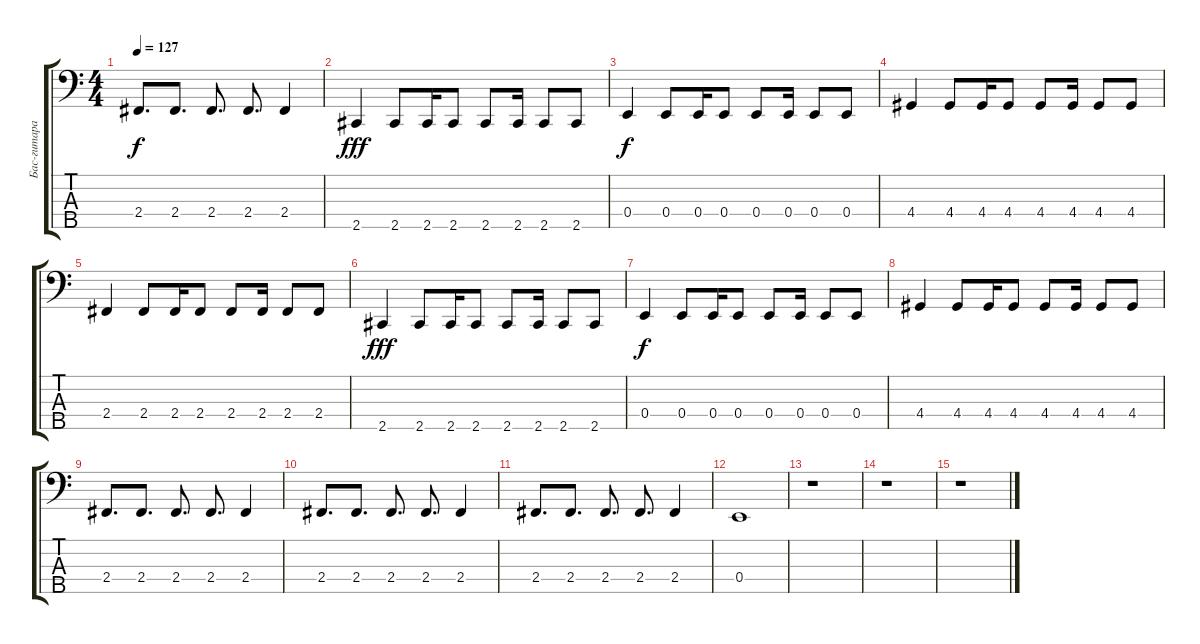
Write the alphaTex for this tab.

\track ("Бас-гитара" "Бас-гитара") {instrument electricbassfinger}
\staff {score tabs}
\tuning (G2 D2 A1 E1 B0) {hide}
\ts (4 4)
\tempo 127
\clef f4
\ks c
2.4.8{d dy f} 2.4.8{d} 2.4.8{d} 2.4.8{d} 2.4.4 |
2.5.4{dy fff volume 15} 2.5.8 2.5.16 2.5.8 2.5.8 2.5.16 2.5.8 2.5.8 |
0.4.4{dy f} 0.4.8 0.4.16 0.4.8 0.4.8 0.4.16 0.4.8 0.4.8 |
4.4.4 4.4.8 4.4.16 4.4.8 4.4.8 4.4.16 4.4.8 4.4.8 |
2.4.4 2.4.8 2.4.16 2.4.8 2.4.8 2.4.16 2.4.8 2.4.8 |
2.5.4{dy fff volume 15} 2.5.8 2.5.16 2.5.8 2.5.8 2.5.16 2.5.8 2.5.8 |
0.4.4{dy f} 0.4.8 0.4.16 0.4.8 0.4.8 0.4.16 0.4.8 0.4.8 |
4.4.4 4.4.8 4.4.16 4.4.8 4.4.8 4.4.16 4.4.8 4.4.8 |
2.4.8{d} 2.4.8{d} 2.4.8{d} 2.4.8{d} 2.4.4 |
2.4.8{d} 2.4.8{d} 2.4.8{d} 2.4.8{d} 2.4.4 |
2.4.8{d} 2.4.8{d} 2.4.8{d} 2.4.8{d} 2.4.4 |
0.4.1 |
r.1 |
r.1 |
r.1
